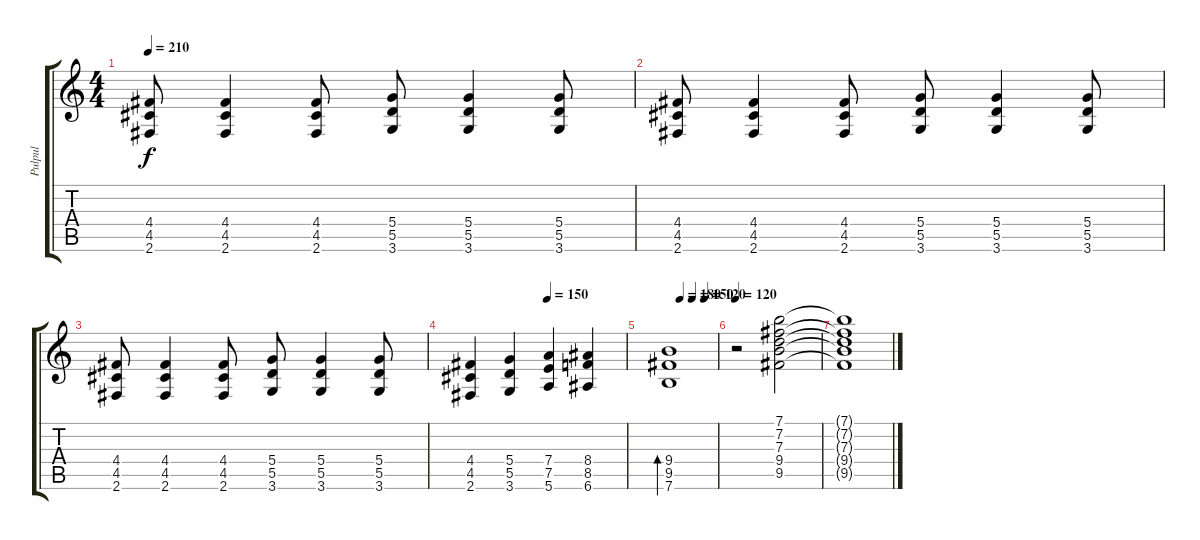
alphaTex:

\track ("Pulpul" "Pulpul") {instrument overdrivenguitar}
\staff {score tabs}
\tuning (E4 B3 G3 D3 A2 E2) {hide}
\ts (4 4)
\tempo 210
\clef g2
\ks c
(4.4 4.5 2.6).8{dy f} (4.4 4.5 2.6).4 (4.4 4.5 2.6).8 (5.4 5.5 3.6).8 (5.4 5.5 3.6).4 (5.4 5.5 3.6).8 |
(4.4 4.5 2.6).8 (4.4 4.5 2.6).4 (4.4 4.5 2.6).8 (5.4 5.5 3.6).8 (5.4 5.5 3.6).4 (5.4 5.5 3.6).8 |
(4.4 4.5 2.6).8 (4.4 4.5 2.6).4 (4.4 4.5 2.6).8 (5.4 5.5 3.6).8 (5.4 5.5 3.6).4 (5.4 5.5 3.6).8 |
\tempo (150 0.5)
(4.4 4.5 2.6).4 (5.4 5.5 3.6).4 (7.4 7.5 5.6).4 (8.4 8.5 6.6).4 |
\tempo (180 0.25)
\tempo (150 0.5)
\tempo (120 0.75)
(9.4 9.5 7.6).1{bd 60} |
\tempo 120
r.2{volume 7 instrument electricguitarclean} (7.1 7.2 7.3 9.4 9.5).2 |
(7.1{t} 7.2{t} 7.3{t} 9.4{t} 9.5{t}).1
